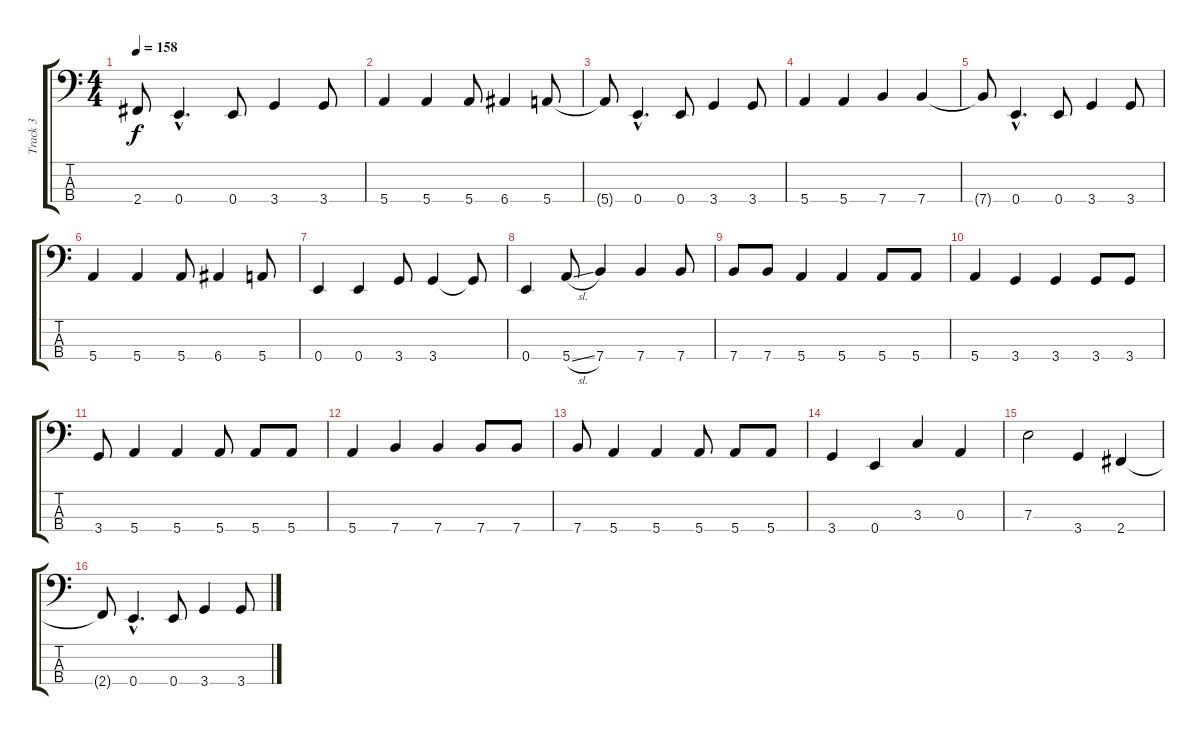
\track ("Track 3" "Track 3") {instrument electricbassfinger}
\staff {score tabs}
\tuning (G2 D2 A1 E1) {hide}
\ts (4 4)
\tempo 158
\clef f4
\ks c
2.4{t}.8{dy f} 0.4{hac}.4{d} 0.4.8 3.4.4 3.4.8 |
5.4.4 5.4.4 5.4.8 6.4.4 5.4.8 |
5.4{t}.8 0.4{hac}.4{d} 0.4.8 3.4.4 3.4.8 |
5.4.4 5.4.4 7.4.4 7.4.4 |
7.4{t}.8 0.4{hac}.4{d} 0.4.8 3.4.4 3.4.8 |
5.4.4 5.4.4 5.4.8 6.4.4 5.4.8 |
0.4.4 0.4.4 3.4.8 3.4.4 3.4{t}.8 |
0.4.4 5.4{sl}.8 7.4.4 7.4.4 7.4.8 |
7.4.8 7.4.8 5.4.4 5.4.4 5.4.8 5.4.8 |
5.4.4 3.4.4 3.4.4 3.4.8 3.4.8 |
3.4.8 5.4.4 5.4.4 5.4.8 5.4.8 5.4.8 |
5.4.4 7.4.4 7.4.4 7.4.8 7.4.8 |
7.4.8 5.4.4 5.4.4 5.4.8 5.4.8 5.4.8 |
3.4.4 0.4.4 3.3.4 0.3.4 |
7.3.2 3.4.4 2.4.4 |
2.4{t}.8 0.4{hac}.4{d} 0.4.8 3.4.4 3.4.8
